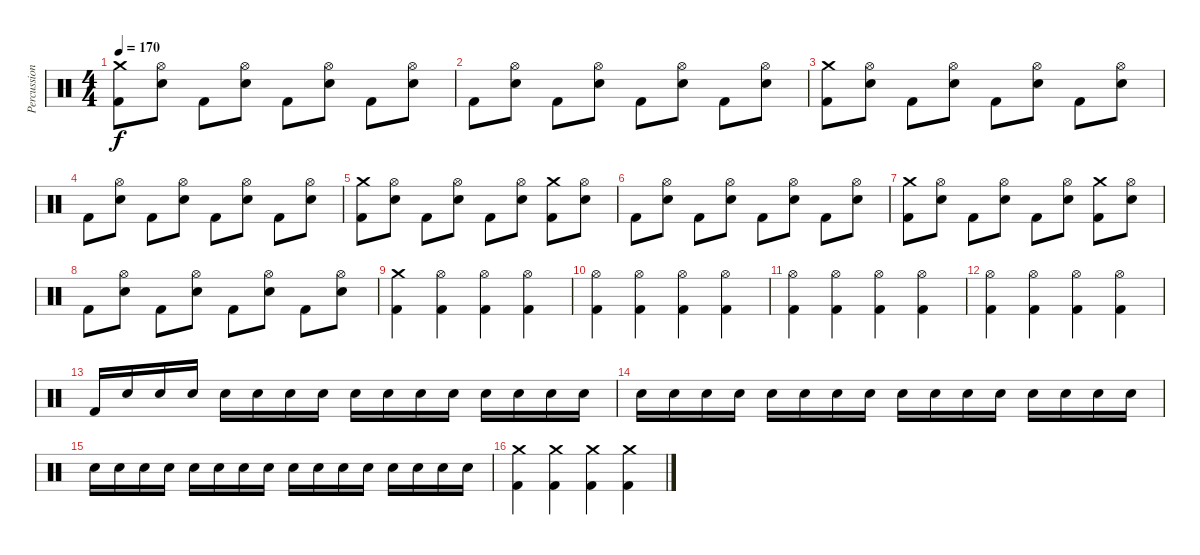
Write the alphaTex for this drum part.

\track ("Percussion" "Percussion") {instrument percussion}
\staff {score}
\articulation defaults
\ts (4 4)
\tempo 170
\clef neutral
\ks c
("Crash medium (hit)" "Kick (hit) 2").8{dy f} ("Hi-Hat (open)" "Electric Snare (hit)").8 "Kick (hit) 2".8 ("Hi-Hat (open)" "Electric Snare (hit)").8 "Kick (hit) 2".8 ("Hi-Hat (open)" "Electric Snare (hit)").8 "Kick (hit) 2".8 ("Hi-Hat (open)" "Electric Snare (hit)").8 |
"Kick (hit) 2".8 ("Hi-Hat (open)" "Electric Snare (hit)").8 "Kick (hit) 2".8 ("Hi-Hat (open)" "Electric Snare (hit)").8 "Kick (hit) 2".8 ("Hi-Hat (open)" "Electric Snare (hit)").8 "Kick (hit) 2".8 ("Hi-Hat (open)" "Electric Snare (hit)").8 |
("Crash medium (hit)" "Kick (hit) 2").8 ("Hi-Hat (open)" "Electric Snare (hit)").8 "Kick (hit) 2".8 ("Hi-Hat (open)" "Electric Snare (hit)").8 "Kick (hit) 2".8 ("Hi-Hat (open)" "Electric Snare (hit)").8 "Kick (hit) 2".8 ("Hi-Hat (open)" "Electric Snare (hit)").8 |
"Kick (hit) 2".8 ("Hi-Hat (open)" "Electric Snare (hit)").8 "Kick (hit) 2".8 ("Hi-Hat (open)" "Electric Snare (hit)").8 "Kick (hit) 2".8 ("Hi-Hat (open)" "Electric Snare (hit)").8 "Kick (hit) 2".8 ("Hi-Hat (open)" "Electric Snare (hit)").8 |
("Crash medium (hit)" "Kick (hit) 2").8 ("Hi-Hat (open)" "Electric Snare (hit)").8 "Kick (hit) 2".8 ("Hi-Hat (open)" "Electric Snare (hit)").8 "Kick (hit) 2".8 ("Hi-Hat (open)" "Electric Snare (hit)").8 ("Crash medium (hit)" "Kick (hit) 2").8 ("Hi-Hat (open)" "Electric Snare (hit)").8 |
"Kick (hit) 2".8 ("Hi-Hat (open)" "Electric Snare (hit)").8 "Kick (hit) 2".8 ("Hi-Hat (open)" "Electric Snare (hit)").8 "Kick (hit) 2".8 ("Hi-Hat (open)" "Electric Snare (hit)").8 "Kick (hit) 2".8 ("Hi-Hat (open)" "Electric Snare (hit)").8 |
("Crash medium (hit)" "Kick (hit) 2").8 ("Hi-Hat (open)" "Electric Snare (hit)").8 "Kick (hit) 2".8 ("Hi-Hat (open)" "Electric Snare (hit)").8 "Kick (hit) 2".8 ("Hi-Hat (open)" "Electric Snare (hit)").8 ("Crash medium (hit)" "Kick (hit) 2").8 ("Hi-Hat (open)" "Electric Snare (hit)").8 |
"Kick (hit) 2".8 ("Hi-Hat (open)" "Electric Snare (hit)").8 "Kick (hit) 2".8 ("Hi-Hat (open)" "Electric Snare (hit)").8 "Kick (hit) 2".8 ("Hi-Hat (open)" "Electric Snare (hit)").8 "Kick (hit) 2".8 ("Hi-Hat (open)" "Electric Snare (hit)").8 |
("Crash medium (hit)" "Kick (hit) 2").4 ("Hi-Hat (open)" "Kick (hit) 2").4 ("Hi-Hat (open)" "Kick (hit) 2").4 ("Hi-Hat (open)" "Kick (hit) 2").4 |
("Hi-Hat (open)" "Kick (hit) 2").4 ("Hi-Hat (open)" "Kick (hit) 2").4 ("Hi-Hat (open)" "Kick (hit) 2").4 ("Hi-Hat (open)" "Kick (hit) 2").4 |
("Hi-Hat (open)" "Kick (hit) 2").4 ("Hi-Hat (open)" "Kick (hit) 2").4 ("Hi-Hat (open)" "Kick (hit) 2").4 ("Hi-Hat (open)" "Kick (hit) 2").4 |
("Hi-Hat (open)" "Kick (hit) 2").4 ("Hi-Hat (open)" "Kick (hit) 2").4 ("Hi-Hat (open)" "Kick (hit) 2").4 ("Hi-Hat (open)" "Kick (hit) 2").4 |
"Kick (hit) 2".16 "Electric Snare (hit)".16 "Electric Snare (hit)".16 "Electric Snare (hit)".16 "Electric Snare (hit)".16 "Electric Snare (hit)".16 "Electric Snare (hit)".16 "Electric Snare (hit)".16 "Electric Snare (hit)".16 "Electric Snare (hit)".16 "Electric Snare (hit)".16 "Electric Snare (hit)".16 "Electric Snare (hit)".16 "Electric Snare (hit)".16 "Electric Snare (hit)".16 "Electric Snare (hit)".16 |
"Electric Snare (hit)".16 "Electric Snare (hit)".16 "Electric Snare (hit)".16 "Electric Snare (hit)".16 "Electric Snare (hit)".16 "Electric Snare (hit)".16 "Electric Snare (hit)".16 "Electric Snare (hit)".16 "Electric Snare (hit)".16 "Electric Snare (hit)".16 "Electric Snare (hit)".16 "Electric Snare (hit)".16 "Electric Snare (hit)".16 "Electric Snare (hit)".16 "Electric Snare (hit)".16 "Electric Snare (hit)".16 |
"Electric Snare (hit)".16 "Electric Snare (hit)".16 "Electric Snare (hit)".16 "Electric Snare (hit)".16 "Electric Snare (hit)".16 "Electric Snare (hit)".16 "Electric Snare (hit)".16 "Electric Snare (hit)".16 "Electric Snare (hit)".16 "Electric Snare (hit)".16 "Electric Snare (hit)".16 "Electric Snare (hit)".16 "Electric Snare (hit)".16 "Electric Snare (hit)".16 "Electric Snare (hit)".16 "Electric Snare (hit)".16 |
("Crash medium (hit)" "Kick (hit) 2").4 ("Crash medium (hit)" "Kick (hit) 2").4 ("Crash medium (hit)" "Kick (hit) 2").4 ("Crash medium (hit)" "Kick (hit) 2").4
